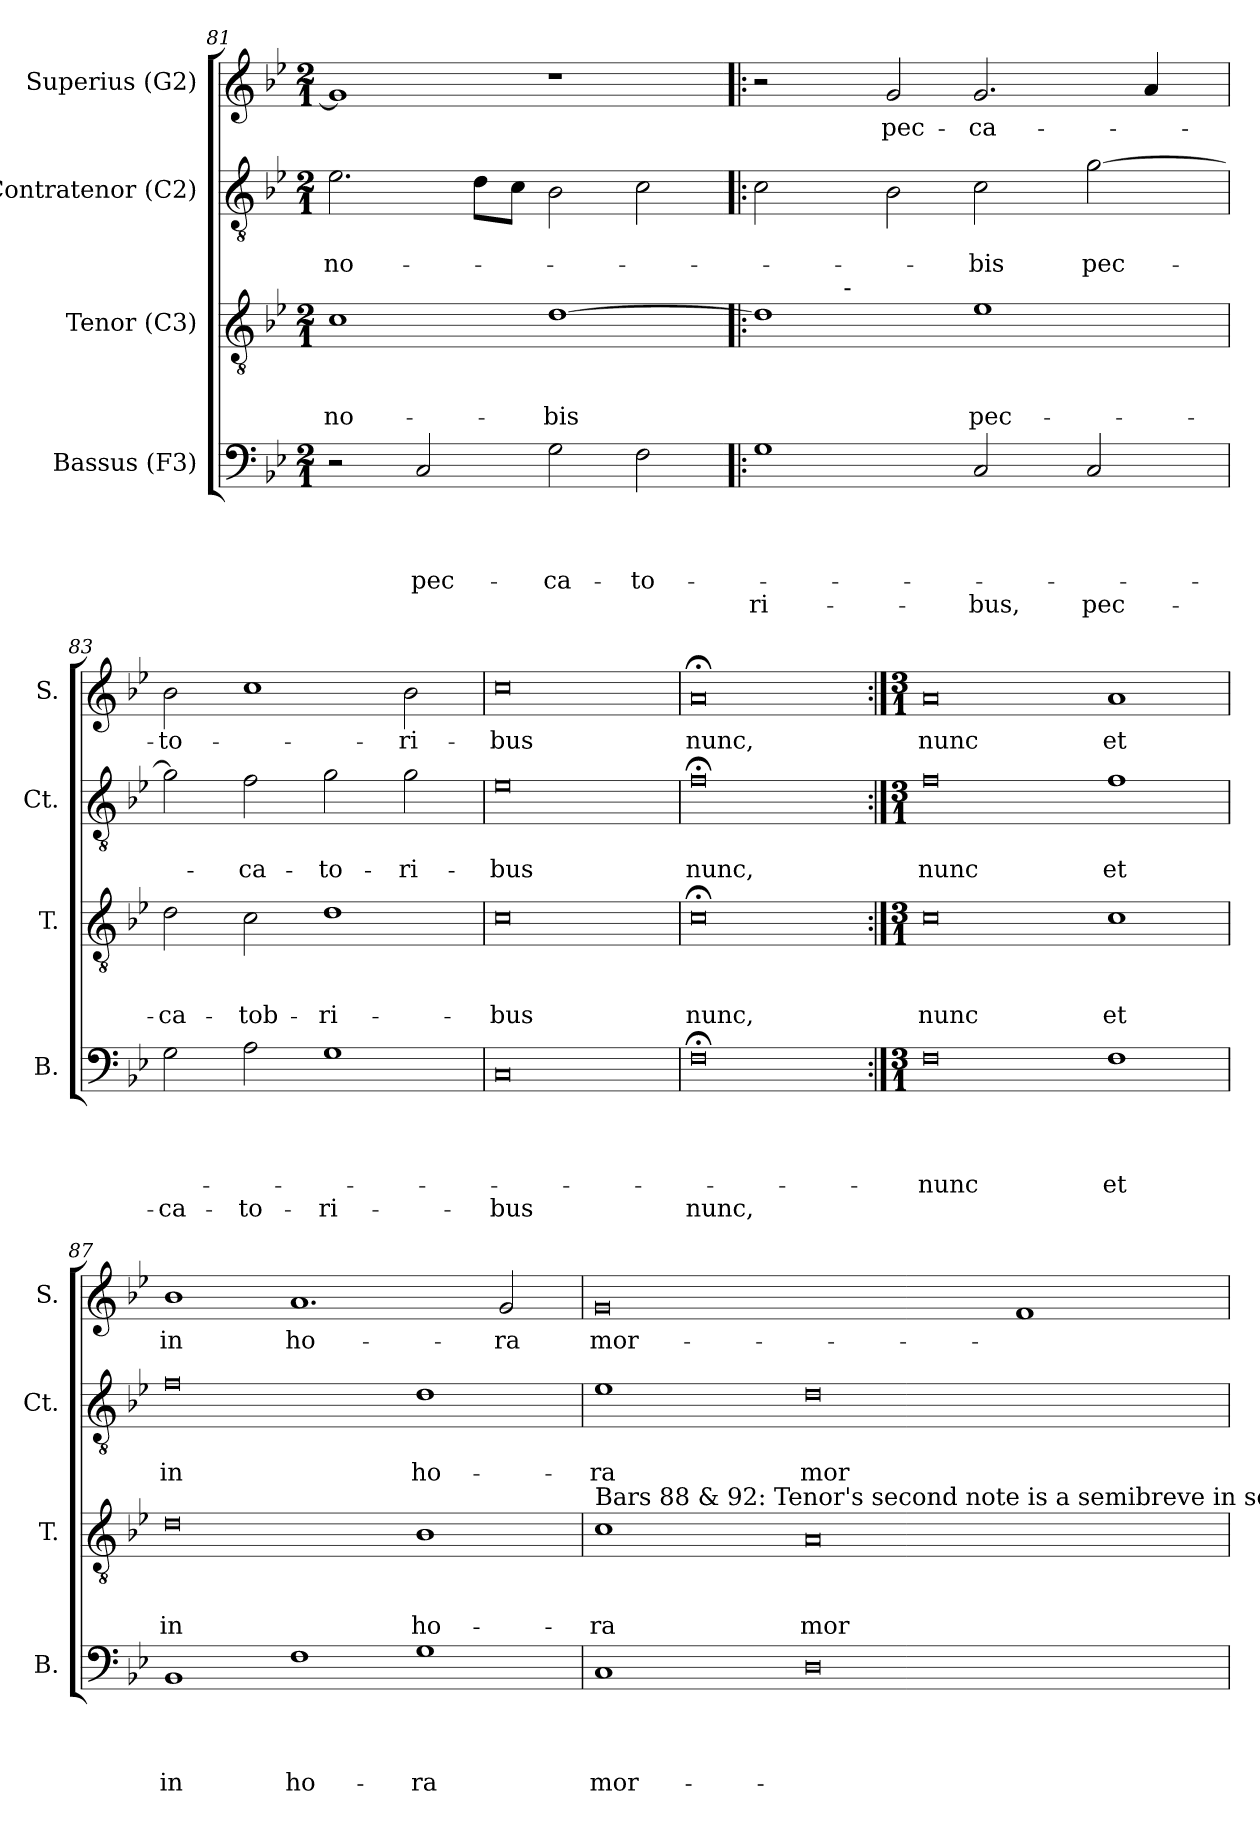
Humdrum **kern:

**kern	**text	**text	**text	**text	**text	**kern	**text	**text	**text	**kern	**text	**text	**kern	**text
*part4	*part4	*part4	*part4	*part4	*part4	*part3	*part3	*part3	*part3	*part2	*part2	*part2	*part1	*part1
*staff4	*staff4	*staff4	*staff4	*staff4	*staff4	*staff3	*staff3	*staff3	*staff3	*staff2	*staff2	*staff2	*staff1	*staff1
*I"Bassus (F3)	*	*	*	*	*	*I"Tenor (C3)	*	*	*	*I"Contratenor (C2)	*	*	*I"Superius (G2)	*
*I'B.	*	*	*	*	*	*I'T.	*	*	*	*I'Ct.	*	*	*I'S.	*
*clefF4	*	*	*	*	*	*clefGv2	*	*	*	*clefGv2	*	*	*clefG2	*
*k[b-e-]	*	*	*	*	*	*k[b-e-]	*	*	*	*k[b-e-]	*	*	*k[b-e-]	*
*B-:	*	*	*	*	*	*B-:	*	*	*	*B-:	*	*	*B-:	*
*M2/1	*	*	*	*	*	*M2/1	*	*	*	*M2/1	*	*	*M2/1	*
=81	=81	=81	=81	=81	=81	=81	=81	=81	=81	=81	=81	=81	=81	=81
!	!	!	!	!	!	!	!	!	!LO:LY:b	!	!	!LO:LY:b	!	!
2r	.	.	.	.	.	1c	.	.	no-	2.e-\	.	no-	1g]	.
!	!	!	!	!LO:LY:b	!	!	!	!	!	!	!	!	!	!
2C/	.	.	.	pec-	.	.	.	.	.	.	.	.	.	.
.	.	.	.	.	.	.	.	.	.	8d\L	.	.	.	.
.	.	.	.	.	.	.	.	.	.	8c\J	.	.	.	.
!	!	!	!	!LO:LY:b	!	!	!	!	!LO:LY:b	!	!	!	!	!
2G\	.	.	.	-ca-	.	[>1d	.	.	-bis	2B-\	.	.	1r	.
!	!	!	!	!LO:LY:b	!	!	!	!	!	!	!	!	!	!
2F\	.	.	.	-to-	.	.	.	.	.	2c\	.	.	.	.
!!LO:PB:g=z
=82!|:	=82!|:	=82!|:	=82!|:	=82!|:	=82!|:	=82!|:	=82!|:	=82!|:	=82!|:	=82!|:	=82!|:	=82!|:	=82!|:	=82!|:
!	!	!	!	!	!LO:LY:b	!	!	!	!	!	!	!	!	!
*	*	*	*	*	*	*^	*	*	*	*	*	*	*	*
1G	.	.	.	.	ri-	1d]	4ryy	.	.	.	2c\	.	.	2r	.
.	.	.	.	.	.	.	16.ryy	.	.	.	.	.	.	.	.
!	!	!	!	!	!	!	!LO:TX:a:t=-	!	!	!	!	!	!	!	!
.	.	.	.	.	.	.	1ryy	.	.	.	.	.	.	.	.
!	!	!	!	!	!	!	!	!	!	!	!	!	!	!	!LO:LY:b
.	.	.	.	.	.	.	.	.	.	.	2B-\	.	.	2g/	pec-
!	!	!	!	!	!LO:LY:b	!	!	!	!	!LO:LY:b	!	!	!LO:LY:b	!	!LO:LY:b
2C/	.	.	.	.	-bus,	1e-	.	.	.	pec-	2c\	.	-bis	2.g/	-ca-
.	.	.	.	.	.	.	2ryy	.	.	.	.	.	.	.	.
!	!	!	!	!	!LO:LY:b	!	!	!	!	!	!	!	!LO:LY:b	!	!
2C/	.	.	.	.	pec-	.	.	.	.	.	[>2g\	.	pec-	.	.
.	.	.	.	.	.	.	.	.	.	.	.	.	.	4a/	.
.	.	.	.	.	.	.	8ryy	.	.	.	.	.	.	.	.
.	.	.	.	.	.	.	32ryy	.	.	.	.	.	.	.	.
=83	=83	=83	=83	=83	=83	=83	=83	=83	=83	=83	=83	=83	=83	=83	=83
!	!	!	!	!	!LO:LY:b	!	!	!	!	!LO:LY:b	!	!	!	!	!LO:LY:b
*	*	*	*	*	*	*v	*v	*	*	*	*	*	*	*	*
2G\	.	.	.	.	-ca-	2d\	.	.	-ca-	2g\]	.	.	2b-\	-to-
!	!	!	!	!	!LO:LY:b	!	!	!	!LO:LY:b	!	!	!LO:LY:b	!	!
2A\	.	.	.	.	-to-	2c\	.	.	-tob-	2f\	.	-ca-	1cc	.
!	!	!	!	!	!LO:LY:b	!	!	!	!LO:LY:b	!	!	!LO:LY:b	!	!
1G	.	.	.	.	-ri-	1d	.	.	-ri-	2g\	.	-to-	.	.
!	!	!	!	!	!	!	!	!	!	!	!	!LO:LY:b	!	!LO:LY:b
.	.	.	.	.	.	.	.	.	.	2g\	.	-ri-	2b-\	-ri-
=84	=84	=84	=84	=84	=84	=84	=84	=84	=84	=84	=84	=84	=84	=84
!	!	!	!	!	!LO:LY:b	!	!	!	!LO:LY:b	!	!	!LO:LY:b	!	!LO:LY:b
0C	.	.	.	.	-bus	0c	.	.	-bus	0e-	.	-bus	0cc	-bus
=85	=85	=85	=85	=85	=85	=85	=85	=85	=85	=85	=85	=85	=85	=85
!	!	!	!	!	!LO:LY:b	!	!	!	!LO:LY:b	!	!	!LO:LY:b	!	!LO:LY:b
0F;<	.	.	.	.	nunc,	0c;<	.	.	nunc,	0f;<	.	nunc,	0a;	nunc,
=86:|!	=86:|!	=86:|!	=86:|!	=86:|!	=86:|!	=86:|!	=86:|!	=86:|!	=86:|!	=86:|!	=86:|!	=86:|!	=86:|!	=86:|!
*M3/1	*	*	*	*	*	*M3/1	*	*	*	*M3/1	*	*	*M3/1	*
!	!	!	!	!LO:LY:b	!	!	!	!	!LO:LY:b	!	!	!LO:LY:b	!	!LO:LY:b
0F	.	.	.	-nunc	.	0c	.	.	nunc	0f	.	nunc	0a	nunc
!	!	!	!	!LO:LY:b	!	!	!	!	!LO:LY:b	!	!	!LO:LY:b	!	!LO:LY:b
1F	.	.	.	et	.	1c	.	.	et	1f	.	et	1a	et
=87	=87	=87	=87	=87	=87	=87	=87	=87	=87	=87	=87	=87	=87	=87
!	!	!	!	!LO:LY:b	!	!	!	!	!LO:LY:b:rj	!	!	!LO:LY:b:rj	!	!LO:LY:b
1BB-	.	.	.	in	.	0d	.	.	in	0f	.	in	1b-	in
!	!	!	!	!LO:LY:b	!	!	!	!	!	!	!	!	!	!LO:LY:b
1F	.	.	.	ho-	.	.	.	.	.	.	.	.	1.a	ho-
!	!	!	!	!LO:LY:b	!	!	!	!	!LO:LY:b	!	!	!LO:LY:b	!	!
1G	.	.	.	-ra	.	1B-	.	.	ho-	1d	.	ho-	.	.
!	!	!	!	!	!	!	!	!	!	!	!	!	!	!LO:LY:b
.	.	.	.	.	.	.	.	.	.	.	.	.	2g/	-ra
!!LO:LB:g=z
=88	=88	=88	=88	=88	=88	=88	=88	=88	=88	=88	=88	=88	=88	=88
!	!	!	!	!	!	!LO:TX:a:t=Bars 88 & 92&colon; Tenor's second note is a semibreve in source.	!	!	!	!	!	!	!	!
!	!	!	!	!LO:LY:b	!	!	!	!	!LO:LY:b	!	!	!LO:LY:b	!	!LO:LY:b
1C	.	.	.	mor-	.	1c	.	.	-ra	1e-	.	-ra	0g	mor-
!	!	!	!	!	!	!	!	!	!LO:LY:b	!	!	!LO:LY:b	!	!
0D	.	.	.	.	.	0A	.	.	mor-	0d	.	mor-	.	.
.	.	.	.	.	.	.	.	.	.	.	.	.	1f	.
=	=	=	=	=	=	=	=	=	=	=	=	=	=	=
*-	*-	*-	*-	*-	*-	*-	*-	*-	*-	*-	*-	*-	*-	*-
